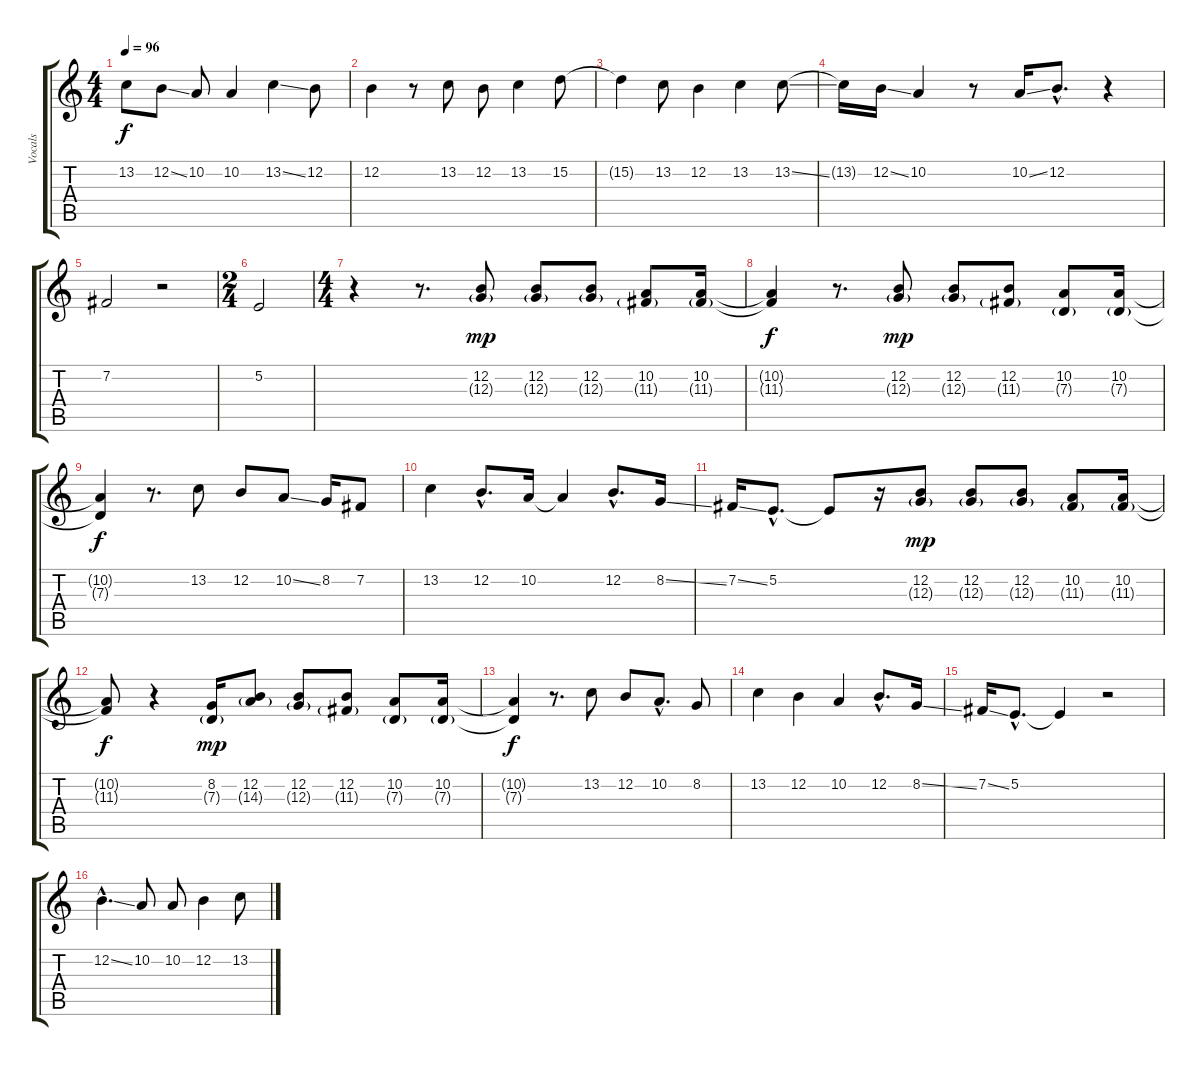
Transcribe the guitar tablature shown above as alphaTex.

\track ("Vocals" "Vocals") {instrument synthvoice}
\staff {score tabs}
\tuning (E4 B3 G3 D3 A2 E2) {hide}
\ts (4 4)
\tempo 96
\clef g2
\ks c
13.2{t}.8{dy f} 12.2{ss}.8 10.2.8 10.2.4 13.2{ss}.4 12.2.8 |
12.2.4 r.8 13.2.8 12.2.8 13.2.4 15.2.8 |
15.2{t}.4 13.2.8 12.2.4 13.2.4 13.2{ss}.8 |
13.2{t}.16 12.2{ss}.16 10.2.4 r.8 10.2{ss}.16 12.2{hac}.8{d} r.4 |
7.2.2 r.2 |
\ts (2 4)
5.2.2 |
\ts (4 4)
r.4 r.8{d} (12.2 12.3{g}).8{dy mp} (12.2 12.3{g}).8 (12.2 12.3{g}).8 (10.2 11.3{g}).8 (10.2 11.3{g}).16 |
(10.2{t} 11.3{t}).4{dy f} r.8{d} (12.2 12.3{g}).8{dy mp} (12.2 12.3{g}).8 (12.2 11.3{g}).8 (10.2 7.3{g}).8 (10.2 7.3{g}).16 |
(10.2{t} 7.3{t}).4{dy f} r.8{d} 13.2.8 12.2.8 10.2{ss}.8 8.2.16 7.2.8 |
13.2.4 12.2{hac}.8{d} 10.2.16 10.2{t}.4 12.2{hac}.8{d} 8.2{ss}.16 |
7.2{ss}.16 5.2{hac}.8{d} 5.2{t}.8 r.16 (12.2 12.3{g}).8{dy mp} (12.2 12.3{g}).8 (12.2 12.3{g}).8 (10.2 11.3{g}).8 (10.2 11.3{g}).16 |
(10.2{t} 11.3{t}).8{dy f} r.4 (8.2 7.3{g}).16{dy mp} (12.2 14.3{g}).8 (12.2 12.3{g}).8 (12.2 11.3{g}).8 (10.2 7.3{g}).8 (10.2 7.3{g}).16 |
(10.2{t} 7.3{t}).4{dy f} r.8{d} 13.2.8 12.2.8 10.2{hac}.8{d} 8.2.8 |
13.2.4 12.2.4 10.2.4 12.2{hac}.8{d} 8.2{ss}.16 |
7.2{ss}.16 5.2{hac}.8{d} 5.2{t}.4 r.2 |
12.2{ss hac}.4{d} 10.2.8 10.2.8 12.2.4 13.2.8
